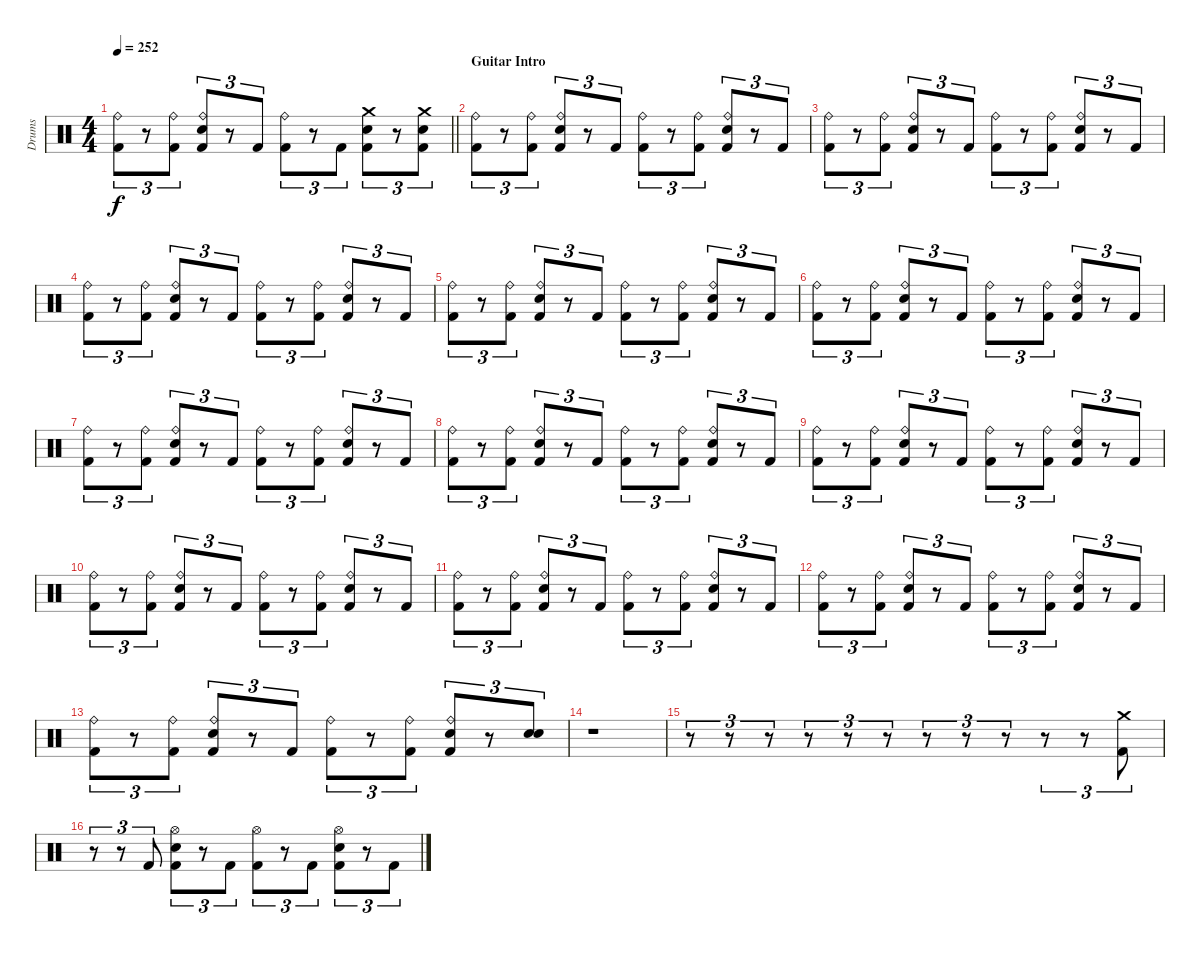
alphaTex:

\track ("Drums" "Drums") {instrument percussion}
\staff {score}
\articulation defaults
\ts (4 4)
\tempo 252
\clef neutral
\barLineRight lightlight
\ks c
("Kick (hit) 2" "Ride (bell)").8{tu (3 2) dy f} r.8{tu (3 2)} ("Kick (hit) 2" "Ride (bell)").8{tu (3 2)} ("Kick (hit) 2" "Snare (hit) 2" "Ride (bell)").8{tu (3 2)} r.8{tu (3 2)} "Kick (hit) 2".8{tu (3 2)} ("Kick (hit) 2" "Ride (bell)").8{tu (3 2)} r.8{tu (3 2)} "Kick (hit) 2".8{tu (3 2)} ("Kick (hit) 2" "Snare (hit) 2" "Crash medium (hit)").8{tu (3 2)} r.8{tu (3 2)} ("Kick (hit) 2" "Snare (hit) 2" "Crash medium (hit)").8{tu (3 2)} |
\section ("" "Guitar Intro")
("Kick (hit) 2" "Ride (bell)").8{tu (3 2)} r.8{tu (3 2)} ("Kick (hit) 2" "Ride (bell)").8{tu (3 2)} ("Kick (hit) 2" "Snare (hit) 2" "Ride (bell)").8{tu (3 2)} r.8{tu (3 2)} "Kick (hit) 2".8{tu (3 2)} ("Kick (hit) 2" "Ride (bell)").8{tu (3 2)} r.8{tu (3 2)} ("Kick (hit) 2" "Ride (bell)").8{tu (3 2)} ("Kick (hit) 2" "Snare (hit) 2" "Ride (bell)").8{tu (3 2)} r.8{tu (3 2)} "Kick (hit) 2".8{tu (3 2)} |
("Kick (hit) 2" "Ride (bell)").8{tu (3 2)} r.8{tu (3 2)} ("Kick (hit) 2" "Ride (bell)").8{tu (3 2)} ("Kick (hit) 2" "Snare (hit) 2" "Ride (bell)").8{tu (3 2)} r.8{tu (3 2)} "Kick (hit) 2".8{tu (3 2)} ("Kick (hit) 2" "Ride (bell)").8{tu (3 2)} r.8{tu (3 2)} ("Kick (hit) 2" "Ride (bell)").8{tu (3 2)} ("Kick (hit) 2" "Snare (hit) 2" "Ride (bell)").8{tu (3 2)} r.8{tu (3 2)} "Kick (hit) 2".8{tu (3 2)} |
("Kick (hit) 2" "Ride (bell)").8{tu (3 2)} r.8{tu (3 2)} ("Kick (hit) 2" "Ride (bell)").8{tu (3 2)} ("Kick (hit) 2" "Snare (hit) 2" "Ride (bell)").8{tu (3 2)} r.8{tu (3 2)} "Kick (hit) 2".8{tu (3 2)} ("Kick (hit) 2" "Ride (bell)").8{tu (3 2)} r.8{tu (3 2)} ("Kick (hit) 2" "Ride (bell)").8{tu (3 2)} ("Kick (hit) 2" "Snare (hit) 2" "Ride (bell)").8{tu (3 2)} r.8{tu (3 2)} "Kick (hit) 2".8{tu (3 2)} |
("Kick (hit) 2" "Ride (bell)").8{tu (3 2)} r.8{tu (3 2)} ("Kick (hit) 2" "Ride (bell)").8{tu (3 2)} ("Kick (hit) 2" "Snare (hit) 2" "Ride (bell)").8{tu (3 2)} r.8{tu (3 2)} "Kick (hit) 2".8{tu (3 2)} ("Kick (hit) 2" "Ride (bell)").8{tu (3 2)} r.8{tu (3 2)} ("Kick (hit) 2" "Ride (bell)").8{tu (3 2)} ("Kick (hit) 2" "Snare (hit) 2" "Ride (bell)").8{tu (3 2)} r.8{tu (3 2)} "Kick (hit) 2".8{tu (3 2)} |
("Kick (hit) 2" "Ride (bell)").8{tu (3 2)} r.8{tu (3 2)} ("Kick (hit) 2" "Ride (bell)").8{tu (3 2)} ("Kick (hit) 2" "Snare (hit) 2" "Ride (bell)").8{tu (3 2)} r.8{tu (3 2)} "Kick (hit) 2".8{tu (3 2)} ("Kick (hit) 2" "Ride (bell)").8{tu (3 2)} r.8{tu (3 2)} ("Kick (hit) 2" "Ride (bell)").8{tu (3 2)} ("Kick (hit) 2" "Snare (hit) 2" "Ride (bell)").8{tu (3 2)} r.8{tu (3 2)} "Kick (hit) 2".8{tu (3 2)} |
("Kick (hit) 2" "Ride (bell)").8{tu (3 2)} r.8{tu (3 2)} ("Kick (hit) 2" "Ride (bell)").8{tu (3 2)} ("Kick (hit) 2" "Snare (hit) 2" "Ride (bell)").8{tu (3 2)} r.8{tu (3 2)} "Kick (hit) 2".8{tu (3 2)} ("Kick (hit) 2" "Ride (bell)").8{tu (3 2)} r.8{tu (3 2)} ("Kick (hit) 2" "Ride (bell)").8{tu (3 2)} ("Kick (hit) 2" "Snare (hit) 2" "Ride (bell)").8{tu (3 2)} r.8{tu (3 2)} "Kick (hit) 2".8{tu (3 2)} |
("Kick (hit) 2" "Ride (bell)").8{tu (3 2)} r.8{tu (3 2)} ("Kick (hit) 2" "Ride (bell)").8{tu (3 2)} ("Kick (hit) 2" "Snare (hit) 2" "Ride (bell)").8{tu (3 2)} r.8{tu (3 2)} "Kick (hit) 2".8{tu (3 2)} ("Kick (hit) 2" "Ride (bell)").8{tu (3 2)} r.8{tu (3 2)} ("Kick (hit) 2" "Ride (bell)").8{tu (3 2)} ("Kick (hit) 2" "Snare (hit) 2" "Ride (bell)").8{tu (3 2)} r.8{tu (3 2)} "Kick (hit) 2".8{tu (3 2)} |
("Kick (hit) 2" "Ride (bell)").8{tu (3 2)} r.8{tu (3 2)} ("Kick (hit) 2" "Ride (bell)").8{tu (3 2)} ("Kick (hit) 2" "Snare (hit) 2" "Ride (bell)").8{tu (3 2)} r.8{tu (3 2)} "Kick (hit) 2".8{tu (3 2)} ("Kick (hit) 2" "Ride (bell)").8{tu (3 2)} r.8{tu (3 2)} ("Kick (hit) 2" "Ride (bell)").8{tu (3 2)} ("Kick (hit) 2" "Snare (hit) 2" "Ride (bell)").8{tu (3 2)} r.8{tu (3 2)} "Kick (hit) 2".8{tu (3 2)} |
("Kick (hit) 2" "Ride (bell)").8{tu (3 2)} r.8{tu (3 2)} ("Kick (hit) 2" "Ride (bell)").8{tu (3 2)} ("Kick (hit) 2" "Snare (hit) 2" "Ride (bell)").8{tu (3 2)} r.8{tu (3 2)} "Kick (hit) 2".8{tu (3 2)} ("Kick (hit) 2" "Ride (bell)").8{tu (3 2)} r.8{tu (3 2)} ("Kick (hit) 2" "Ride (bell)").8{tu (3 2)} ("Kick (hit) 2" "Snare (hit) 2" "Ride (bell)").8{tu (3 2)} r.8{tu (3 2)} "Kick (hit) 2".8{tu (3 2)} |
("Kick (hit) 2" "Ride (bell)").8{tu (3 2)} r.8{tu (3 2)} ("Kick (hit) 2" "Ride (bell)").8{tu (3 2)} ("Kick (hit) 2" "Snare (hit) 2" "Ride (bell)").8{tu (3 2)} r.8{tu (3 2)} "Kick (hit) 2".8{tu (3 2)} ("Kick (hit) 2" "Ride (bell)").8{tu (3 2)} r.8{tu (3 2)} ("Kick (hit) 2" "Ride (bell)").8{tu (3 2)} ("Kick (hit) 2" "Snare (hit) 2" "Ride (bell)").8{tu (3 2)} r.8{tu (3 2)} "Kick (hit) 2".8{tu (3 2)} |
("Kick (hit) 2" "Ride (bell)").8{tu (3 2)} r.8{tu (3 2)} ("Kick (hit) 2" "Ride (bell)").8{tu (3 2)} ("Kick (hit) 2" "Snare (hit) 2" "Ride (bell)").8{tu (3 2)} r.8{tu (3 2)} "Kick (hit) 2".8{tu (3 2)} ("Kick (hit) 2" "Ride (bell)").8{tu (3 2)} r.8{tu (3 2)} ("Kick (hit) 2" "Ride (bell)").8{tu (3 2)} ("Kick (hit) 2" "Snare (hit) 2" "Ride (bell)").8{tu (3 2)} r.8{tu (3 2)} "Kick (hit) 2".8{tu (3 2)} |
("Kick (hit) 2" "Ride (bell)").8{tu (3 2)} r.8{tu (3 2)} ("Kick (hit) 2" "Ride (bell)").8{tu (3 2)} ("Kick (hit) 2" "Snare (hit) 2" "Ride (bell)").8{tu (3 2)} r.8{tu (3 2)} "Kick (hit) 2".8{tu (3 2)} ("Kick (hit) 2" "Ride (bell)").8{tu (3 2)} r.8{tu (3 2)} ("Kick (hit) 2" "Ride (bell)").8{tu (3 2)} ("Kick (hit) 2" "Snare (hit) 2" "Ride (bell)").8{tu (3 2)} r.8{tu (3 2)} ("Snare (hit) 2" "Snare (hit) 2").8{tu (3 2)} |
r.1 |
r.8{tu (3 2)} r.8{tu (3 2)} r.8{tu (3 2)} r.8{tu (3 2)} r.8{tu (3 2)} r.8{tu (3 2)} r.8{tu (3 2)} r.8{tu (3 2)} r.8{tu (3 2)} r.8{tu (3 2)} r.8{tu (3 2)} ("Crash medium (hit)" "Kick (hit) 2").8{tu (3 2)} |
r.8{tu (3 2)} r.8{tu (3 2)} "Kick (hit) 2".8{tu (3 2)} ("Snare (hit) 2" "Hi-Hat (open)" "Kick (hit) 2").8{tu (3 2)} r.8{tu (3 2)} "Kick (hit) 2".8{tu (3 2)} ("Hi-Hat (open)" "Kick (hit) 2").8{tu (3 2)} r.8{tu (3 2)} "Kick (hit) 2".8{tu (3 2)} ("Snare (hit) 2" "Hi-Hat (open)" "Kick (hit) 2").8{tu (3 2)} r.8{tu (3 2)} "Kick (hit) 2".8{tu (3 2)}
